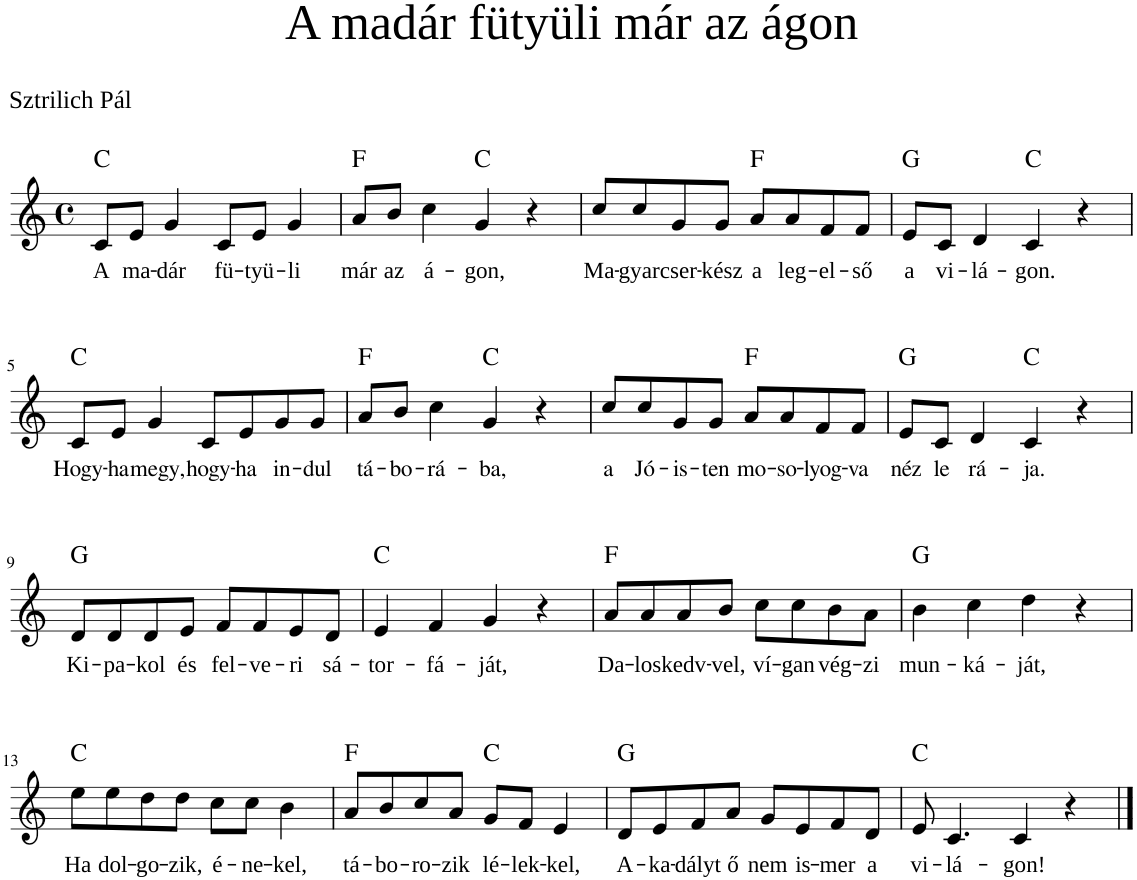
**kern	**text	**harte
*part1	*part1	*part1
*staff1	*staff1	*
*I"Piano	*	*
*I'Pno	*	*
*clefG2	*	*
*k[]	*	*
*M4/4	*	*
*met(c)	*	*
=1	=1	=1
!	!LO:LY:b	!LO:H:kt=N.C.
8c/L	A	N
!	!LO:LY:b	!
8e/J	ma-	.
!	!LO:LY:b	!
4g/	-dár	.
!	!LO:LY:b	!
8c/L	fü-	.
!	!LO:LY:b	!
8e/J	-tyü-	.
!	!LO:LY:b	!
4g/	-li	.
=2	=2	=2
!	!LO:LY:b	!LO:H:kt=N.C.
8a/L	már	N
!	!LO:LY:b	!
8b/J	az	.
!	!LO:LY:b	!
4cc\	á-	.
!	!LO:LY:b	!LO:H:kt=N.C.
4g/	-gon,	N
4r	.	.
=3	=3	=3
!	!LO:LY:b	!
8cc/L	Ma-	.
!	!LO:LY:b	!
8cc/	-gyar	.
!	!LO:LY:b	!
8g/	cser-	.
!	!LO:LY:b	!
8g/J	-kész	.
!	!LO:LY:b	!LO:H:kt=N.C.
8a/L	a	N
!	!LO:LY:b	!
8a/	leg-	.
!	!LO:LY:b	!
8f/	-el-	.
!	!LO:LY:b	!
8f/J	-ső	.
=4	=4	=4
!	!LO:LY:b	!LO:H:kt=N.C.
8e/L	a	N
!	!LO:LY:b	!
8c/J	vi-	.
!	!LO:LY:b	!
4d/	-lá-	.
!	!LO:LY:b	!LO:H:kt=N.C.
4c/	-gon.	N
4r	.	.
!!LO:LB:g=z
=5	=5	=5
!	!LO:LY:b	!LO:H:kt=N.C.
8c/L	Hogy-	N
!	!LO:LY:b	!
8e/J	-ha	.
!	!LO:LY:b	!
4g/	megy,	.
!	!LO:LY:b	!
8c/L	hogy-	.
!	!LO:LY:b	!
8e/	-ha	.
!	!LO:LY:b	!
8g/	in-	.
!	!LO:LY:b	!
8g/J	-dul	.
=6	=6	=6
!	!LO:LY:b	!LO:H:kt=N.C.
8a/L	tá-	N
!	!LO:LY:b	!
8b/J	-bo-	.
!	!LO:LY:b	!
4cc\	-rá-	.
!	!LO:LY:b	!LO:H:kt=N.C.
4g/	-ba,	N
4r	.	.
=7	=7	=7
!	!LO:LY:b	!
8cc/L	a	.
!	!LO:LY:b	!
8cc/	Jó-	.
!	!LO:LY:b	!
8g/	-is-	.
!	!LO:LY:b	!
8g/J	-ten	.
!	!LO:LY:b	!LO:H:kt=N.C.
8a/L	mo-	N
!	!LO:LY:b	!
8a/	-so-	.
!	!LO:LY:b	!
8f/	-lyog-	.
!	!LO:LY:b	!
8f/J	-va	.
=8	=8	=8
!	!LO:LY:b	!LO:H:kt=N.C.
8e/L	néz	N
!	!LO:LY:b	!
8c/J	le	.
!	!LO:LY:b	!
4d/	rá-	.
!	!LO:LY:b	!LO:H:kt=N.C.
4c/	-ja.	N
4r	.	.
!!LO:LB:g=z
=9	=9	=9
!	!LO:LY:b	!LO:H:kt=N.C.
8d/L	Ki-	N
!	!LO:LY:b	!
8d/	-pa-	.
!	!LO:LY:b	!
8d/	-kol	.
!	!LO:LY:b	!
8e/J	és	.
!	!LO:LY:b	!
8f/L	fel-	.
!	!LO:LY:b	!
8f/	-ve-	.
!	!LO:LY:b	!
8e/	-ri	.
!	!LO:LY:b	!
8d/J	sá-	.
=10	=10	=10
!	!LO:LY:b	!LO:H:kt=N.C.
4e/	-tor-	N
!	!LO:LY:b	!
4f/	-fá-	.
!	!LO:LY:b	!
4g/	-ját,	.
4r	.	.
=11	=11	=11
!	!LO:LY:b	!LO:H:kt=N.C.
8a/L	Da-	N
!	!LO:LY:b	!
8a/	-los	.
!	!LO:LY:b	!
8a/	kedv-	.
!	!LO:LY:b	!
8b/J	-vel,	.
!	!LO:LY:b	!
8cc\L	ví-	.
!	!LO:LY:b	!
8cc\	-gan	.
!	!LO:LY:b	!
8b\	vég-	.
!	!LO:LY:b	!
8a\J	-zi	.
=12	=12	=12
!	!LO:LY:b	!LO:H:kt=N.C.
4b\	mun-	N
!	!LO:LY:b	!
4cc\	-ká-	.
!	!LO:LY:b	!
4dd\	-ját,	.
4r	.	.
!!LO:LB:g=z
=13	=13	=13
!	!LO:LY:b	!LO:H:kt=N.C.
8ee\L	Ha	N
!	!LO:LY:b	!
8ee\	dol-	.
!	!LO:LY:b	!
8dd\	-go-	.
!	!LO:LY:b	!
8dd\J	-zik,	.
!	!LO:LY:b	!
8cc\L	é-	.
!	!LO:LY:b	!
8cc\J	-ne-	.
!	!LO:LY:b	!
4b\	-kel,	.
=14	=14	=14
!	!LO:LY:b	!LO:H:kt=N.C.
8a/L	tá-	N
!	!LO:LY:b	!
8b/	-bo-	.
!	!LO:LY:b	!
8cc/	-ro-	.
!	!LO:LY:b	!
8a/J	-zik	.
!	!LO:LY:b	!LO:H:kt=N.C.
8g/L	lé-	N
!	!LO:LY:b	!
8f/J	-lek-	.
!	!LO:LY:b	!
4e/	-kel,	.
=15	=15	=15
!	!LO:LY:b	!LO:H:kt=N.C.
8d/L	A-	N
!	!LO:LY:b	!
8e/	-ka-	.
!	!LO:LY:b	!
8f/	-dályt	.
!	!LO:LY:b	!
8a/J	ő	.
!	!LO:LY:b	!
8g/L	nem	.
!	!LO:LY:b	!
8e/	is-	.
!	!LO:LY:b	!
8f/	-mer	.
!	!LO:LY:b	!
8d/J	a	.
=16	=16	=16
!	!LO:LY:b	!LO:H:kt=N.C.
8e/	vi-	N
!	!LO:LY:b	!
4.c/	-lá-	.
!	!LO:LY:b	!
4c/	-gon!	.
4r	.	.
==	==	==
*-	*-	*-
